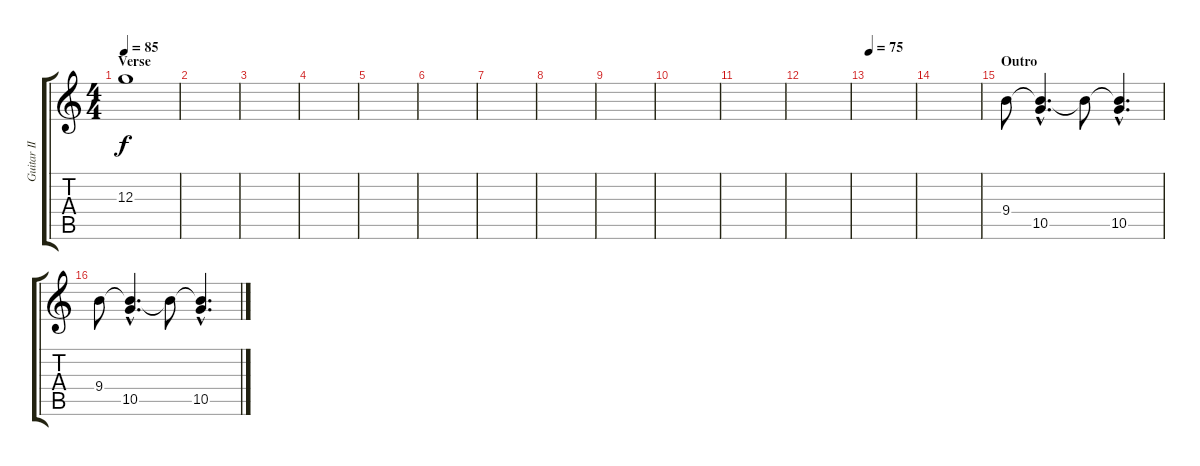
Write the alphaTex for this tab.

\track ("Guitar II . Ben Blankenship" "Guitar II ") {instrument overdrivenguitar}
\staff {score tabs}
\tuning (E4 B3 G3 D3 A2 E2) {hide}
\ts (4 4)
\section ("" "Verse")
\tempo 85
\clef g2
\ks c
12.3.1{dy f volume 13 instrument electricguitarjazz} |
|
|
|
|
|
|
|
|
|
|
|
\tempo 75
|
|
\section ("" "Outro")
9.4.8 (9.4{hac t} 10.5{hac}).4{d} 9.4{t}.8 (9.4{hac t} 10.5{hac}).4{d} |
9.4.8 (9.4{hac t} 10.5{hac}).4{d} 9.4{t}.8 (9.4{hac t} 10.5{hac}).4{d}
